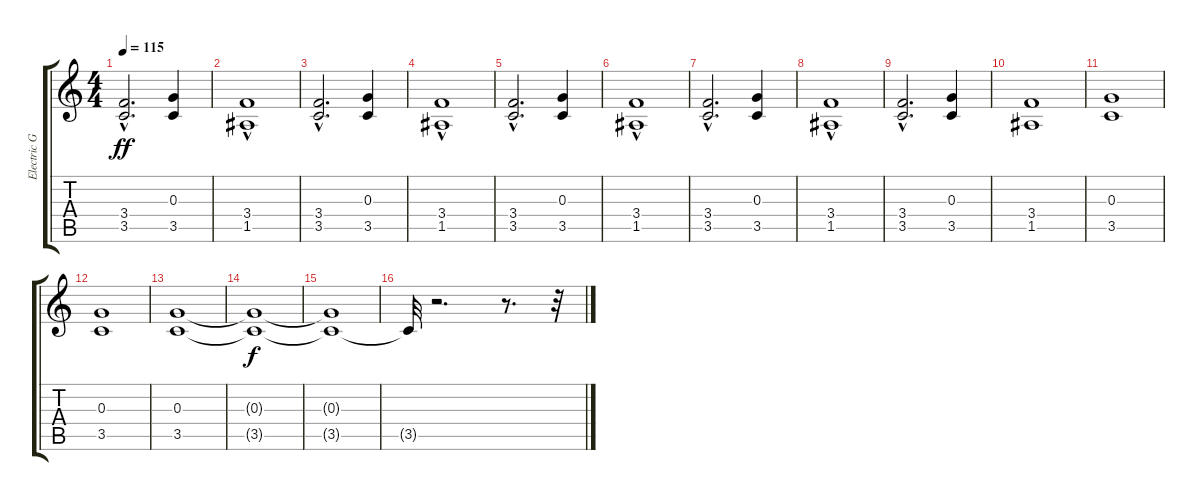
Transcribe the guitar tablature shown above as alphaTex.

\track ("Electric Guitar III" "Electric G") {instrument distortionguitar}
\staff {score tabs}
\tuning (E4 B3 G3 D3 A2 E2) {hide}
\ts (4 4)
\tempo 115
\clef g2
\ks c
(3.4{hac} 3.5).2{d dy ff} (0.3 3.5).4 |
(3.4{hac} 1.5).1 |
(3.4{hac} 3.5).2{d} (0.3 3.5).4 |
(3.4{hac} 1.5).1 |
(3.4{hac} 3.5).2{d} (0.3 3.5).4 |
(3.4{hac} 1.5).1 |
(3.4{hac} 3.5).2{d} (0.3 3.5).4 |
(3.4{hac} 1.5).1 |
(3.4{hac} 3.5).2{d} (0.3 3.5).4 |
(3.4 1.5).1 |
(0.3 3.5).1 |
(0.3 3.5).1 |
(0.3 3.5).1 |
(0.3{t} 3.5{t}).1{dy f} |
(0.3{t} 3.5{t}).1 |
3.5{t}.32 r.2{d} r.8{d} r.32
